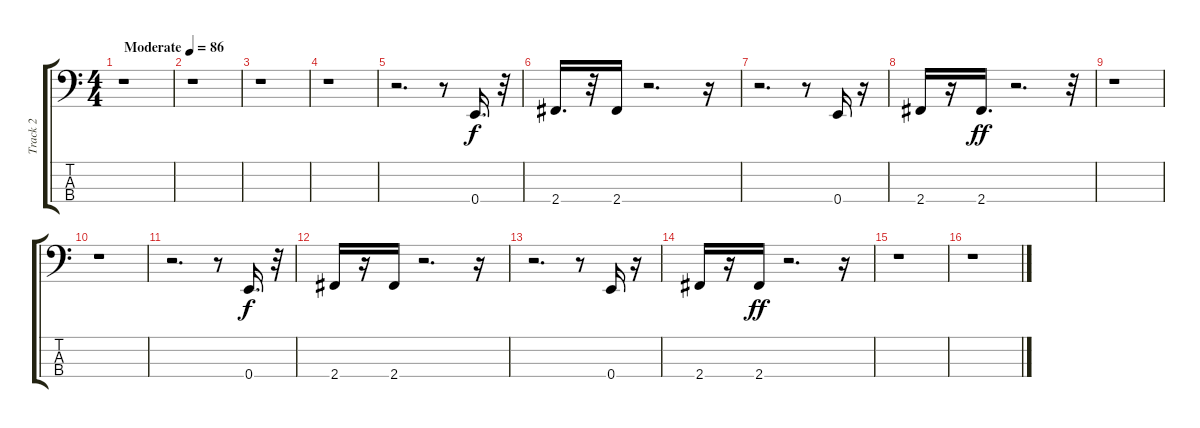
\track ("Track 2" "Track 2") {instrument fretlessbass}
\staff {score tabs}
\tuning (G2 D2 A1 E1) {hide}
\ts (4 4)
\tempo (86 "Moderate")
\clef f4
\ks c
r.1{dy f instrument fretlessbass} |
r.1 |
r.1 |
r.1 |
r.2{d} r.8 0.4.16{d} r.32 |
2.4.16{d} r.32 2.4.16 r.2{d} r.16 |
r.2{d} r.8 0.4.16 r.16 |
2.4.16 r.16 2.4.16{d dy ff} r.2{d} r.32 |
r.1 |
r.1 |
r.2{d} r.8 0.4.16{d dy f} r.32 |
2.4.16 r.16 2.4.16 r.2{d} r.16 |
r.2{d} r.8 0.4.16 r.16 |
2.4.16 r.16 2.4.16{dy ff} r.2{d} r.16 |
r.1 |
r.1
